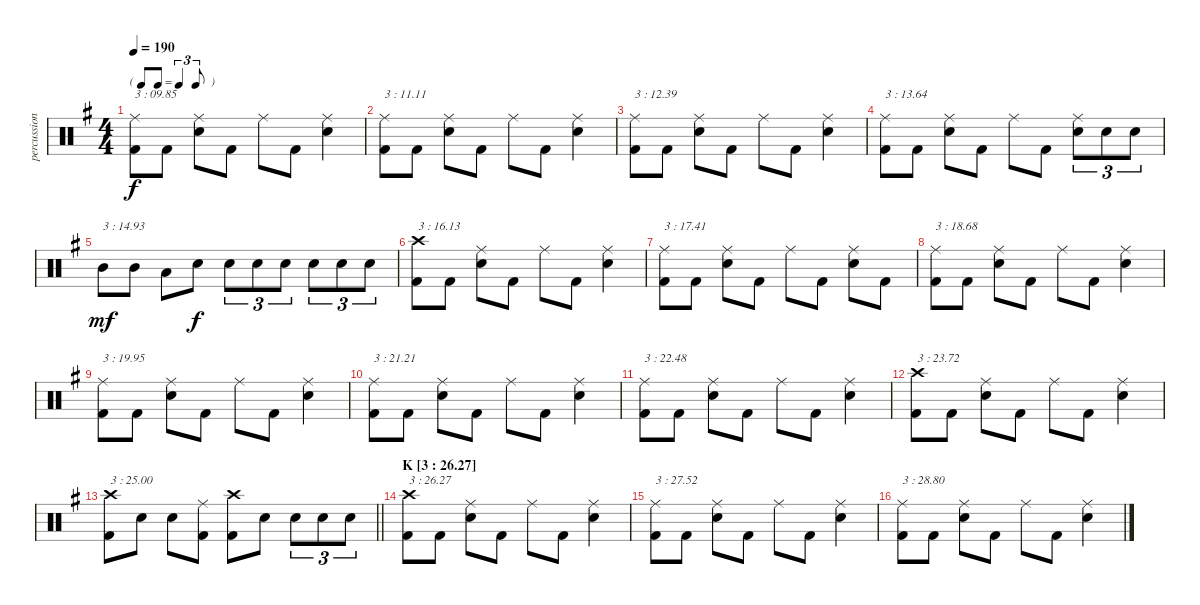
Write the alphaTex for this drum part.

\track ("percussion" "percussion") {instrument percussion}
\staff {score}
\articulation defaults
\ts (4 4)
\tf triplet8th
\tempo 190
\clef neutral
\ks g
("Ride (middle)" "Kick (hit) 2").8{txt "3 : 09.85" dy f} "Kick (hit) 2".8 ("Ride (middle)" "Electric Snare (hit)").8 "Kick (hit) 2".8 "Ride (middle)".8 "Kick (hit) 2".8 ("Ride (middle)" "Electric Snare (hit)").4 |
("Ride (middle)" "Kick (hit) 2").8{txt "3 : 11.11"} "Kick (hit) 2".8 ("Ride (middle)" "Electric Snare (hit)").8 "Kick (hit) 2".8 "Ride (middle)".8 "Kick (hit) 2".8 ("Ride (middle)" "Electric Snare (hit)").4 |
("Ride (middle)" "Kick (hit) 2").8{txt "3 : 12.39"} "Kick (hit) 2".8 ("Ride (middle)" "Electric Snare (hit)").8 "Kick (hit) 2".8 "Ride (middle)".8 "Kick (hit) 2".8 ("Ride (middle)" "Electric Snare (hit)").4 |
("Ride (middle)" "Kick (hit) 2").8{txt "3 : 13.64"} "Kick (hit) 2".8 ("Ride (middle)" "Electric Snare (hit)").8 "Kick (hit) 2".8 "Ride (middle)".8 "Kick (hit) 2".8 ("Ride (middle)" "Electric Snare (hit)").8{tu (3 2)} "Electric Snare (hit)".8{tu (3 2)} "Electric Snare (hit)".8{tu (3 2)} |
"Mid Tom (hit)".8{txt "3 : 14.93" dy mf} "Mid Tom (hit)".8 "Low Tom (hit)".8 "Electric Snare (hit)".8{dy f} "Electric Snare (hit)".8{tu (3 2)} "Electric Snare (hit)".8{tu (3 2)} "Electric Snare (hit)".8{tu (3 2)} "Electric Snare (hit)".8{tu (3 2)} "Electric Snare (hit)".8{tu (3 2)} "Electric Snare (hit)".8{tu (3 2)} |
("Crash high (hit)" "Kick (hit) 2").8{txt "3 : 16.13"} "Kick (hit) 2".8 ("Ride (middle)" "Electric Snare (hit)").8 "Kick (hit) 2".8 "Ride (middle)".8 "Kick (hit) 2".8 ("Ride (middle)" "Electric Snare (hit)").4 |
("Ride (middle)" "Kick (hit) 2").8{txt "3 : 17.41"} "Kick (hit) 2".8 ("Ride (middle)" "Electric Snare (hit)").8 "Kick (hit) 2".8 "Ride (middle)".8 "Kick (hit) 2".8 ("Ride (middle)" "Electric Snare (hit)").8 "Kick (hit) 2".8 |
("Ride (middle)" "Kick (hit) 2").8{txt "3 : 18.68"} "Kick (hit) 2".8 ("Ride (middle)" "Electric Snare (hit)").8 "Kick (hit) 2".8 "Ride (middle)".8 "Kick (hit) 2".8 ("Ride (middle)" "Electric Snare (hit)").4 |
("Ride (middle)" "Kick (hit) 2").8{txt "3 : 19.95"} "Kick (hit) 2".8 ("Ride (middle)" "Electric Snare (hit)").8 "Kick (hit) 2".8 "Ride (middle)".8 "Kick (hit) 2".8 ("Ride (middle)" "Electric Snare (hit)").4 |
("Ride (middle)" "Kick (hit) 2").8{txt "3 : 21.21"} "Kick (hit) 2".8 ("Ride (middle)" "Electric Snare (hit)").8 "Kick (hit) 2".8 "Ride (middle)".8 "Kick (hit) 2".8 ("Ride (middle)" "Electric Snare (hit)").4 |
("Ride (middle)" "Kick (hit) 2").8{txt "3 : 22.48"} "Kick (hit) 2".8 ("Ride (middle)" "Electric Snare (hit)").8 "Kick (hit) 2".8 "Ride (middle)".8 "Kick (hit) 2".8 ("Ride (middle)" "Electric Snare (hit)").4 |
("Crash high (hit)" "Kick (hit) 2").8{txt "3 : 23.72"} "Kick (hit) 2".8 ("Ride (middle)" "Electric Snare (hit)").8 "Kick (hit) 2".8 "Ride (middle)".8 "Kick (hit) 2".8 ("Ride (middle)" "Electric Snare (hit)").4 |
\barLineRight lightlight
("Crash high (hit)" "Kick (hit) 2").8{txt "3 : 25.00"} "Electric Snare (hit)".8 "Electric Snare (hit)".8 ("Ride (middle)" "Kick (hit) 2").8 ("Crash high (hit)" "Kick (hit) 2").8 "Electric Snare (hit)".8 "Electric Snare (hit)".8{tu (3 2)} "Electric Snare (hit)".8{tu (3 2)} "Electric Snare (hit)".8{tu (3 2)} |
\section ("" "K [3 : 26.27]")
("Crash high (hit)" "Kick (hit) 2").8{txt "3 : 26.27"} "Kick (hit) 2".8 ("Ride (middle)" "Electric Snare (hit)").8 "Kick (hit) 2".8 "Ride (middle)".8 "Kick (hit) 2".8 ("Ride (middle)" "Electric Snare (hit)").4 |
("Ride (middle)" "Kick (hit) 2").8{txt "3 : 27.52"} "Kick (hit) 2".8 ("Ride (middle)" "Electric Snare (hit)").8 "Kick (hit) 2".8 "Ride (middle)".8 "Kick (hit) 2".8 ("Ride (middle)" "Electric Snare (hit)").4 |
("Ride (middle)" "Kick (hit) 2").8{txt "3 : 28.80"} "Kick (hit) 2".8 ("Ride (middle)" "Electric Snare (hit)").8 "Kick (hit) 2".8 "Ride (middle)".8 "Kick (hit) 2".8 ("Ride (middle)" "Electric Snare (hit)").4
